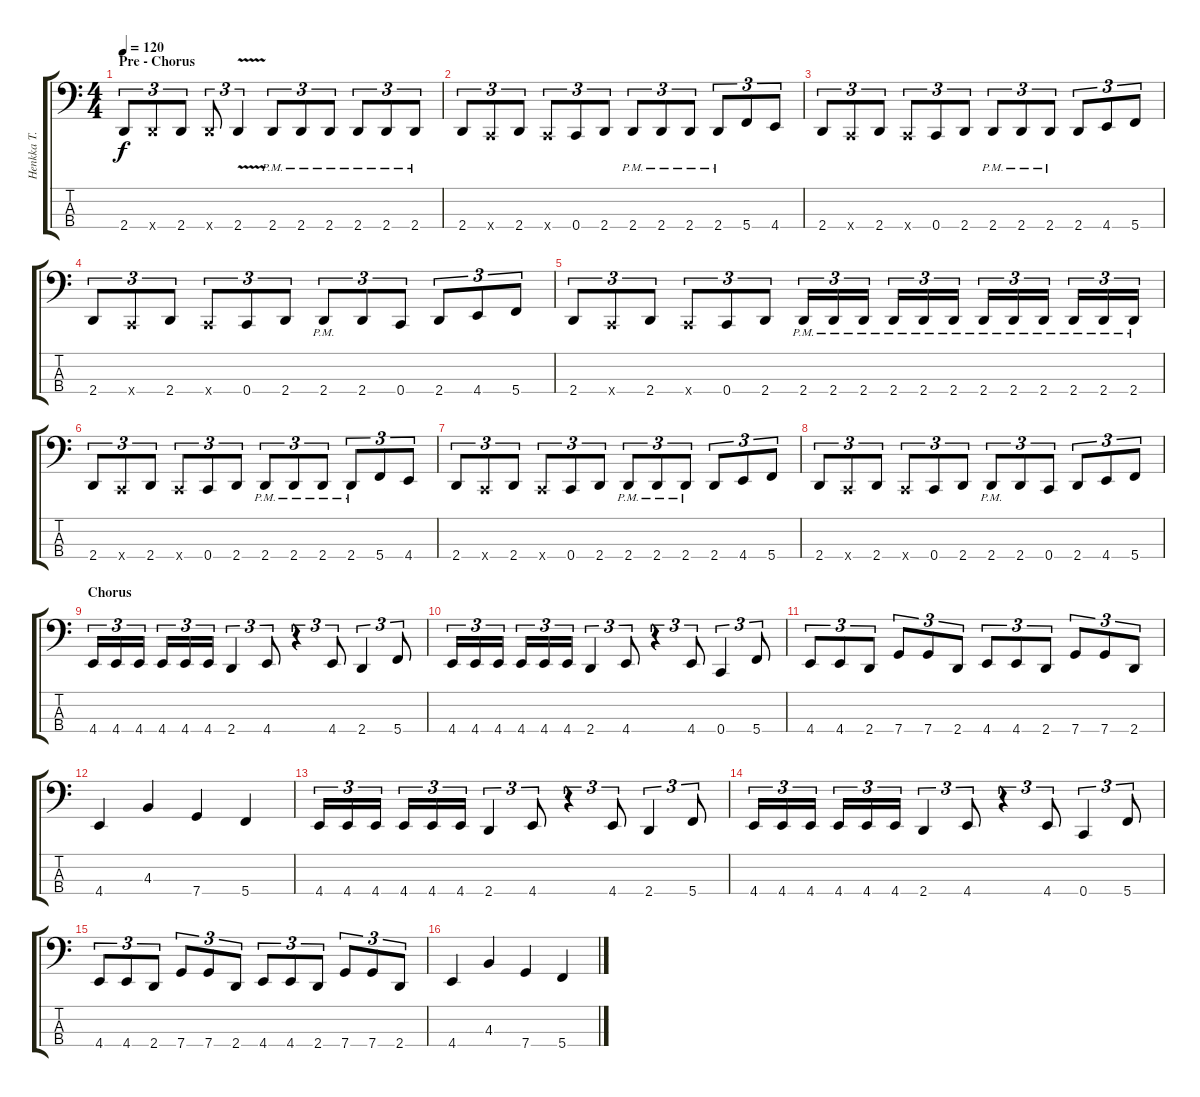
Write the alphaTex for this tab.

\track ("Henkka T. Blacksmith [Bass]" "Henkka T. ") {instrument electricbasspick}
\staff {score tabs}
\tuning (F2 C2 G1 C1) {hide}
\ts (4 4)
\section ("" "Pre - Chorus")
\tempo 120
\clef f4
\ks c
2.4.8{tu (3 2) dy f} 2.4{x}.8{tu (3 2)} 2.4.8{tu (3 2)} 2.4{x}.8{tu (3 2)} 2.4{v}.4{tu (3 2)} 2.4{pm}.8{tu (3 2)} 2.4{pm}.8{tu (3 2)} 2.4{pm}.8{tu (3 2)} 2.4{pm}.8{tu (3 2)} 2.4{pm}.8{tu (3 2)} 2.4{pm}.8{tu (3 2)} |
2.4.8{tu (3 2)} 0.4{x}.8{tu (3 2)} 2.4.8{tu (3 2)} 0.4{x}.8{tu (3 2)} 0.4.8{tu (3 2)} 2.4.8{tu (3 2)} 2.4{pm}.8{tu (3 2)} 2.4{pm}.8{tu (3 2)} 2.4{pm}.8{tu (3 2)} 2.4{pm}.8{tu (3 2)} 5.4.8{tu (3 2)} 4.4.8{tu (3 2)} |
2.4.8{tu (3 2)} 0.4{x}.8{tu (3 2)} 2.4.8{tu (3 2)} 0.4{x}.8{tu (3 2)} 0.4.8{tu (3 2)} 2.4.8{tu (3 2)} 2.4{pm}.8{tu (3 2)} 2.4{pm}.8{tu (3 2)} 2.4{pm}.8{tu (3 2)} 2.4.8{tu (3 2)} 4.4.8{tu (3 2)} 5.4.8{tu (3 2)} |
2.4.8{tu (3 2)} 0.4{x}.8{tu (3 2)} 2.4.8{tu (3 2)} 0.4{x}.8{tu (3 2)} 0.4.8{tu (3 2)} 2.4.8{tu (3 2)} 2.4{pm}.8{tu (3 2)} 2.4.8{tu (3 2)} 0.4.8{tu (3 2)} 2.4.8{tu (3 2)} 4.4.8{tu (3 2)} 5.4.8{tu (3 2)} |
2.4.8{tu (3 2)} 0.4{x}.8{tu (3 2)} 2.4.8{tu (3 2)} 0.4{x}.8{tu (3 2)} 0.4.8{tu (3 2)} 2.4.8{tu (3 2)} 2.4{pm}.16{tu (3 2)} 2.4{pm}.16{tu (3 2)} 2.4{pm}.16{tu (3 2)} 2.4{pm}.16{tu (3 2)} 2.4{pm}.16{tu (3 2)} 2.4{pm}.16{tu (3 2)} 2.4{pm}.16{tu (3 2)} 2.4{pm}.16{tu (3 2)} 2.4{pm}.16{tu (3 2)} 2.4{pm}.16{tu (3 2)} 2.4{pm}.16{tu (3 2)} 2.4{pm}.16{tu (3 2)} |
2.4.8{tu (3 2)} 0.4{x}.8{tu (3 2)} 2.4.8{tu (3 2)} 0.4{x}.8{tu (3 2)} 0.4.8{tu (3 2)} 2.4.8{tu (3 2)} 2.4{pm}.8{tu (3 2)} 2.4{pm}.8{tu (3 2)} 2.4{pm}.8{tu (3 2)} 2.4{pm}.8{tu (3 2)} 5.4.8{tu (3 2)} 4.4.8{tu (3 2)} |
2.4.8{tu (3 2)} 0.4{x}.8{tu (3 2)} 2.4.8{tu (3 2)} 0.4{x}.8{tu (3 2)} 0.4.8{tu (3 2)} 2.4.8{tu (3 2)} 2.4{pm}.8{tu (3 2)} 2.4{pm}.8{tu (3 2)} 2.4{pm}.8{tu (3 2)} 2.4.8{tu (3 2)} 4.4.8{tu (3 2)} 5.4.8{tu (3 2)} |
2.4.8{tu (3 2)} 0.4{x}.8{tu (3 2)} 2.4.8{tu (3 2)} 0.4{x}.8{tu (3 2)} 0.4.8{tu (3 2)} 2.4.8{tu (3 2)} 2.4{pm}.8{tu (3 2)} 2.4.8{tu (3 2)} 0.4.8{tu (3 2)} 2.4.8{tu (3 2)} 4.4.8{tu (3 2)} 5.4.8{tu (3 2)} |
\section ("" "Chorus")
4.4.16{tu (3 2)} 4.4.16{tu (3 2)} 4.4.16{tu (3 2)} 4.4.16{tu (3 2)} 4.4.16{tu (3 2)} 4.4.16{tu (3 2)} 2.4.4{tu (3 2)} 4.4.8{tu (3 2)} r.4{tu (3 2)} 4.4.8{tu (3 2)} 2.4.4{tu (3 2)} 5.4.8{tu (3 2)} |
4.4.16{tu (3 2)} 4.4.16{tu (3 2)} 4.4.16{tu (3 2)} 4.4.16{tu (3 2)} 4.4.16{tu (3 2)} 4.4.16{tu (3 2)} 2.4.4{tu (3 2)} 4.4.8{tu (3 2)} r.4{tu (3 2)} 4.4.8{tu (3 2)} 0.4.4{tu (3 2)} 5.4.8{tu (3 2)} |
4.4.8{tu (3 2)} 4.4.8{tu (3 2)} 2.4.8{tu (3 2)} 7.4.8{tu (3 2)} 7.4.8{tu (3 2)} 2.4.8{tu (3 2)} 4.4.8{tu (3 2)} 4.4.8{tu (3 2)} 2.4.8{tu (3 2)} 7.4.8{tu (3 2)} 7.4.8{tu (3 2)} 2.4.8{tu (3 2)} |
4.4.4 4.3.4 7.4.4 5.4.4 |
4.4.16{tu (3 2)} 4.4.16{tu (3 2)} 4.4.16{tu (3 2)} 4.4.16{tu (3 2)} 4.4.16{tu (3 2)} 4.4.16{tu (3 2)} 2.4.4{tu (3 2)} 4.4.8{tu (3 2)} r.4{tu (3 2)} 4.4.8{tu (3 2)} 2.4.4{tu (3 2)} 5.4.8{tu (3 2)} |
4.4.16{tu (3 2)} 4.4.16{tu (3 2)} 4.4.16{tu (3 2)} 4.4.16{tu (3 2)} 4.4.16{tu (3 2)} 4.4.16{tu (3 2)} 2.4.4{tu (3 2)} 4.4.8{tu (3 2)} r.4{tu (3 2)} 4.4.8{tu (3 2)} 0.4.4{tu (3 2)} 5.4.8{tu (3 2)} |
4.4.8{tu (3 2)} 4.4.8{tu (3 2)} 2.4.8{tu (3 2)} 7.4.8{tu (3 2)} 7.4.8{tu (3 2)} 2.4.8{tu (3 2)} 4.4.8{tu (3 2)} 4.4.8{tu (3 2)} 2.4.8{tu (3 2)} 7.4.8{tu (3 2)} 7.4.8{tu (3 2)} 2.4.8{tu (3 2)} |
4.4.4 4.3.4 7.4.4 5.4.4
